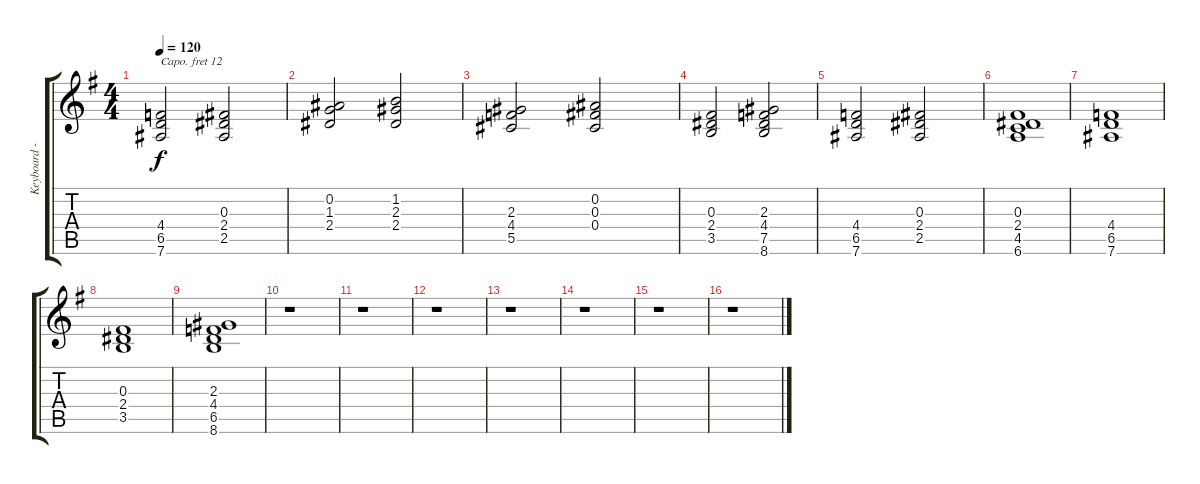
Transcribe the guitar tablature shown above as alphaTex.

\track ("Keyboard - Derek Sherinian" "Keyboard -") {instrument drawbarorgan}
\staff {score tabs}
\capo 12
\tuning (Eb4 Bb3 Gb3 Db3 Ab2 Eb2) {hide}
\ts (4 4)
\tempo 120
\clef g2
\ks eminor
(4.4 6.5 7.6).2{dy f} (0.3 2.4 2.5).2 |
(0.2 1.3 2.4).2 (1.2 2.3 2.4).2 |
(2.3 4.4 5.5).2 (0.2 0.3 0.4).2 |
(0.3 2.4 3.5).2 (2.3 4.4 7.5 8.6).2 |
(4.4 6.5 7.6).2 (0.3 2.4 2.5).2 |
(0.3 2.4 4.5 6.6).1 |
(4.4 6.5 7.6).1 |
(0.3 2.4 3.5).1 |
(2.3 4.4 6.5 8.6).1 |
r.1 |
r.1 |
r.1 |
r.1 |
r.1 |
r.1 |
r.1
